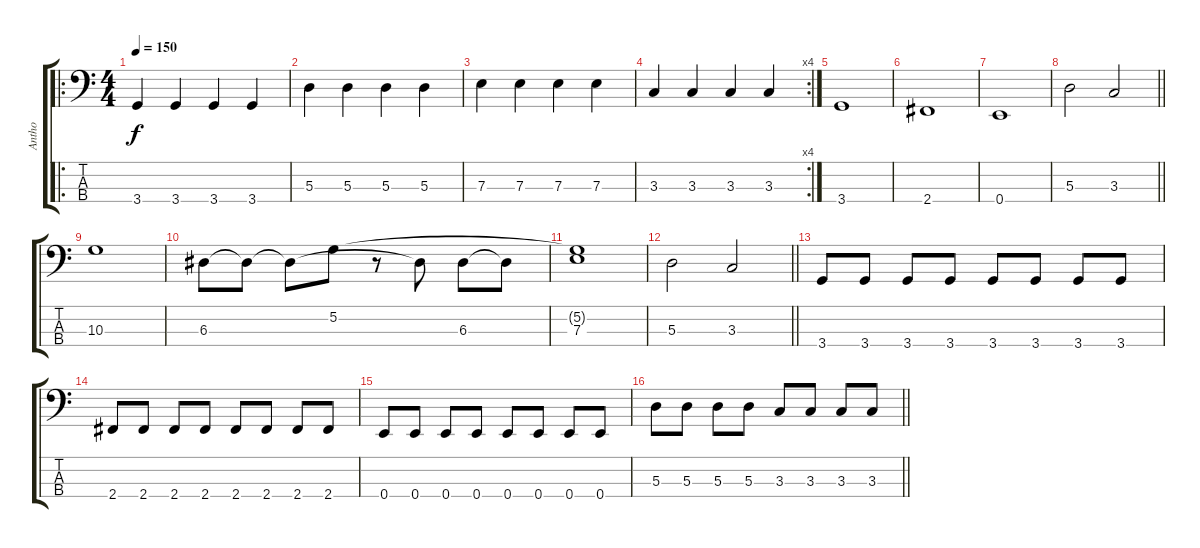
\track ("Antho" "Antho") {instrument electricbassfinger}
\staff {score tabs}
\tuning (G2 D2 A1 E1) {hide}
\ro
\ts (4 4)
\tempo 150
\clef f4
\ks c
3.4.4{dy f} 3.4.4 3.4.4 3.4.4 |
5.3.4 5.3.4 5.3.4 5.3.4 |
7.3.4 7.3.4 7.3.4 7.3.4 |
\rc 4
3.3.4 3.3.4 3.3.4 3.3.4 |
3.4.1 |
2.4.1 |
0.4.1 |
\barLineRight lightlight
5.3.2 3.3.2 |
10.3.1 |
6.3.8 6.3{t}.8 6.3{t}.8 5.2.8 r.8 6.3{t}.8 6.3.8 6.3{t}.8 |
(5.2{t} 7.3).1 |
\barLineRight lightlight
5.3.2 3.3.2 |
3.4.8 3.4.8 3.4.8 3.4.8 3.4.8 3.4.8 3.4.8 3.4.8 |
2.4.8 2.4.8 2.4.8 2.4.8 2.4.8 2.4.8 2.4.8 2.4.8 |
0.4.8 0.4.8 0.4.8 0.4.8 0.4.8 0.4.8 0.4.8 0.4.8 |
\barLineRight lightlight
5.3.8 5.3.8 5.3.8 5.3.8 3.3.8 3.3.8 3.3.8 3.3.8
